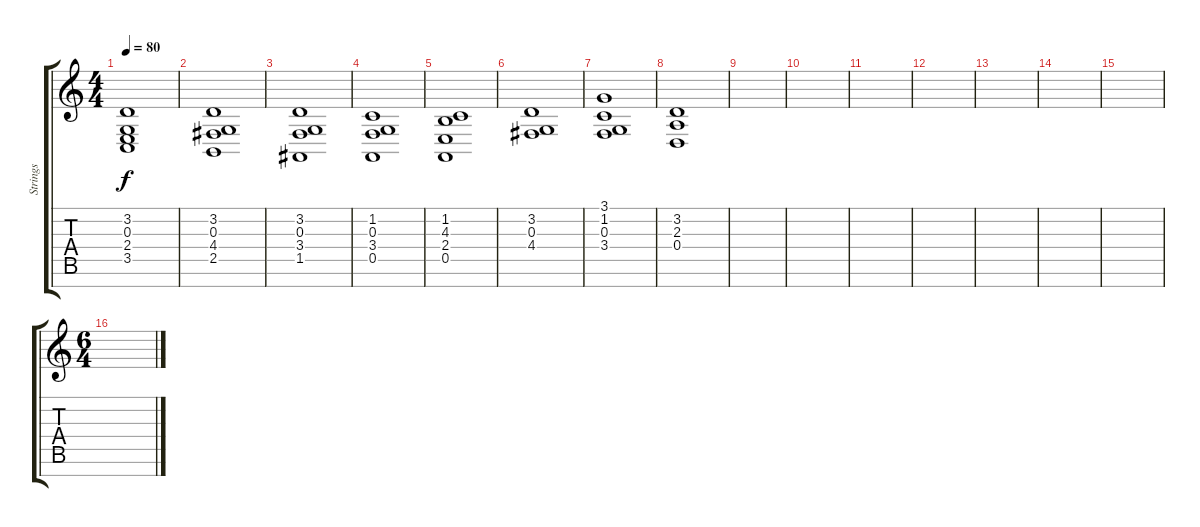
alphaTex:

\track ("Strings" "Strings") {instrument lead3calliope}
\staff {score tabs}
\tuning (E4 B3 G3 D3 A2 E2 B1) {hide}
\ts (4 4)
\tempo 80
\clef g2
\ks c
(3.2 0.3 2.4 3.5).1{dy f} |
(3.2 0.3 4.4 2.5).1 |
(3.2 0.3 3.4 1.5).1 |
(1.2 0.3 3.4 0.5).1 |
(1.2 4.3 2.4 0.5).1 |
(3.2 0.3 4.4).1 |
(3.1 1.2 0.3 3.4).1 |
(3.2 2.3 0.4).1 |
|
|
|
|
|
|
|
\ts (6 4)
